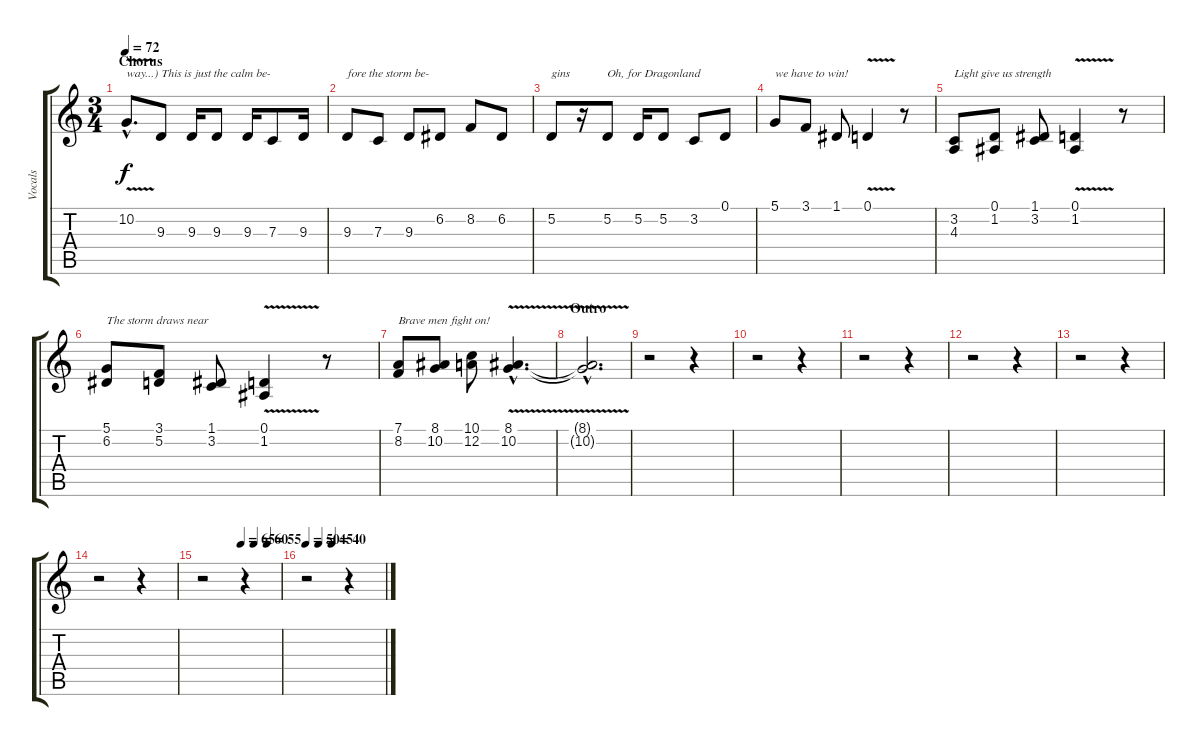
\track ("Vocals" "Vocals") {instrument lead2sawtooth}
\staff {score tabs}
\tuning (D4 A3 F3 C3 G2 D2) {hide}
\ts (3 4)
\section ("" "Chorus")
\tempo 72
\clef g2
\ks c
10.2{v hac}.8{d txt "way...) This is just the calm be-" dy f} 9.3.8 9.3.16 9.3.8 9.3.16 7.3.8 9.3.16 |
9.3.8{txt "fore the storm be-"} 7.3.8 9.3.8 6.2.8 8.2.8 6.2.8 |
5.2.8{txt "gins"} r.16 5.2.8{txt "Oh, for Dragonland"} 5.2.16 5.2.8 3.2.8 0.1.8 |
5.1.8{txt "we have to win!"} 3.1.8 1.1.8 0.1{v}.4 r.8 |
(3.2 4.3).8{txt "Light give us strength"} (0.1 1.2).8 (1.1 3.2).8 (0.1{v} 1.2{v}).4 r.8 |
(5.1 6.2).8{txt "The storm draws near"} (3.1 5.2).8 (1.1 3.2).8 (0.1{v} 1.2{v}).4 r.8 |
(7.1 8.2).8{txt "Brave men fight on!"} (8.1 10.2).8 (10.1 12.2).8 (8.1{v hac} 10.2{v hac}).4{d volume 0} |
\section ("" "Outro")
(8.1{hac t} 10.2{hac t}).2{d} |
r.2 r.4 |
r.2 r.4 |
r.2 r.4 |
r.2 r.4 |
r.2 r.4 |
r.2 r.4 |
\tempo (65 0.5)
\tempo (60 0.6666666666666666)
\tempo (55 0.8333333333333334)
r.2 r.4 |
\tempo 50
\tempo (45 0.16666666666666666)
\tempo (40 0.3333333333333333)
r.2 r.4
